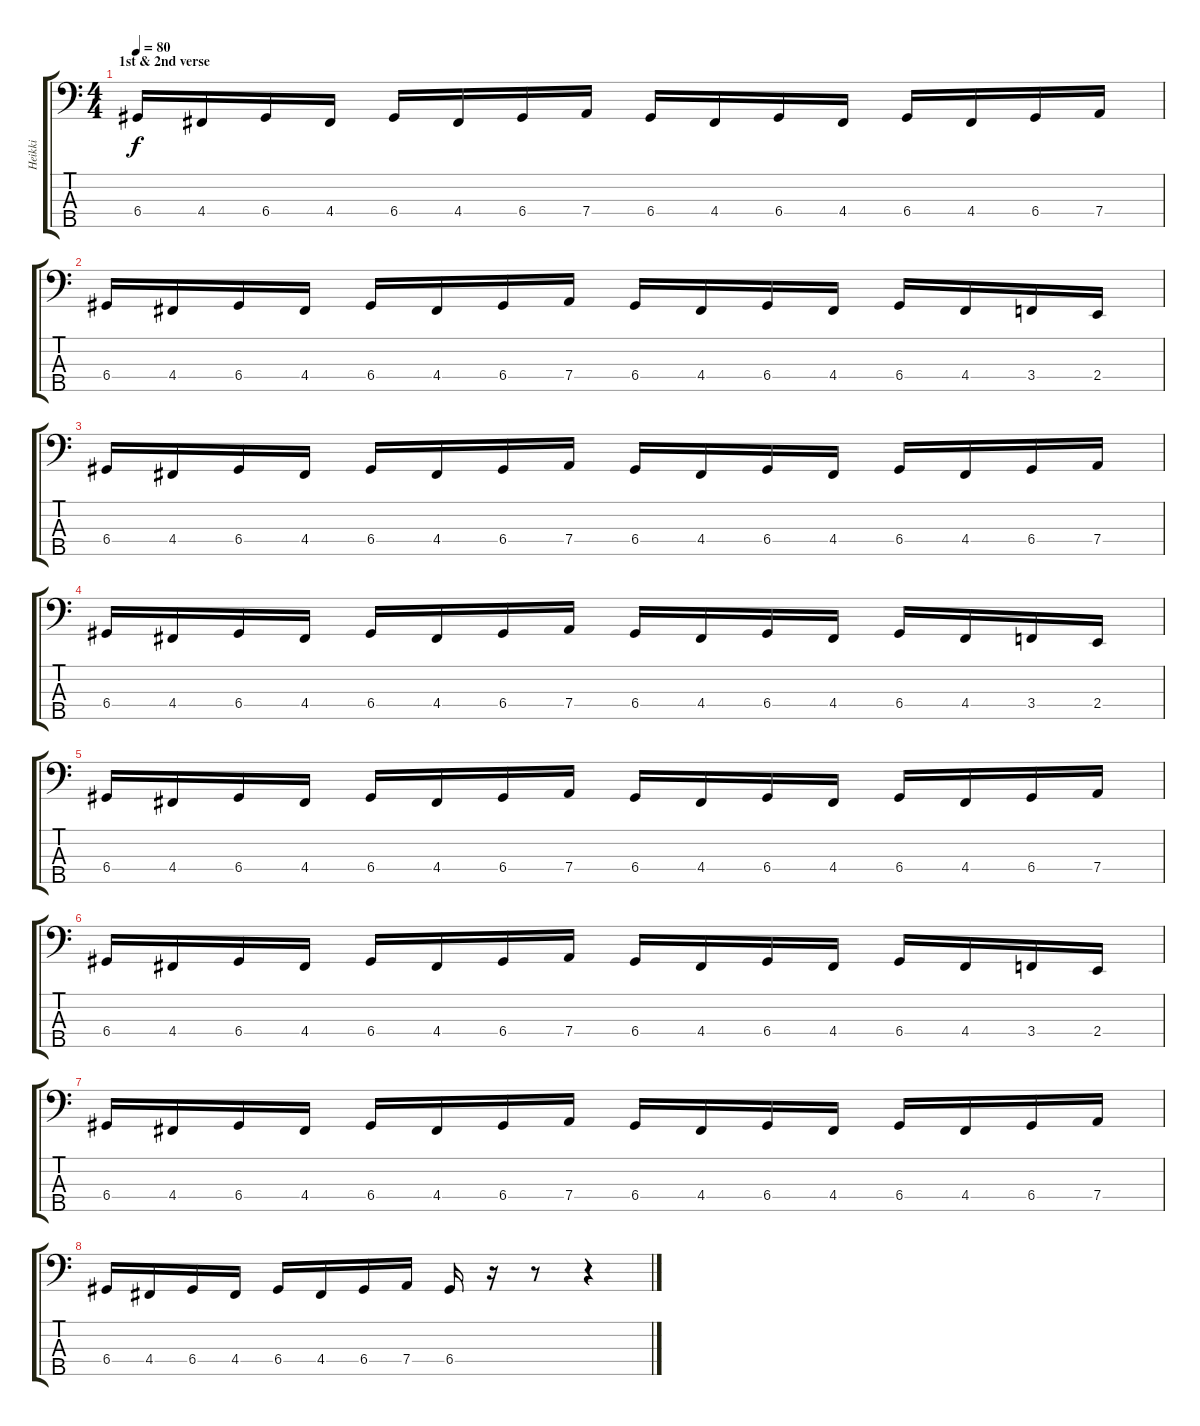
\track ("Heikki" "Heikki") {instrument electricbassfinger}
\staff {score tabs}
\tuning (G2 D2 A1 D1 A0) {hide}
\ts (4 4)
\section ("" "1st & 2nd verse")
\tempo 80
\clef f4
\ks c
6.4.16{dy f} 4.4.16 6.4.16 4.4.16 6.4.16 4.4.16 6.4.16 7.4.16 6.4.16 4.4.16 6.4.16 4.4.16 6.4.16 4.4.16 6.4.16 7.4.16 |
6.4.16 4.4.16 6.4.16 4.4.16 6.4.16 4.4.16 6.4.16 7.4.16 6.4.16 4.4.16 6.4.16 4.4.16 6.4.16 4.4.16 3.4.16 2.4.16 |
6.4.16 4.4.16 6.4.16 4.4.16 6.4.16 4.4.16 6.4.16 7.4.16 6.4.16 4.4.16 6.4.16 4.4.16 6.4.16 4.4.16 6.4.16 7.4.16 |
6.4.16 4.4.16 6.4.16 4.4.16 6.4.16 4.4.16 6.4.16 7.4.16 6.4.16 4.4.16 6.4.16 4.4.16 6.4.16 4.4.16 3.4.16 2.4.16 |
6.4.16 4.4.16 6.4.16 4.4.16 6.4.16 4.4.16 6.4.16 7.4.16 6.4.16 4.4.16 6.4.16 4.4.16 6.4.16 4.4.16 6.4.16 7.4.16 |
6.4.16 4.4.16 6.4.16 4.4.16 6.4.16 4.4.16 6.4.16 7.4.16 6.4.16 4.4.16 6.4.16 4.4.16 6.4.16 4.4.16 3.4.16 2.4.16 |
6.4.16 4.4.16 6.4.16 4.4.16 6.4.16 4.4.16 6.4.16 7.4.16 6.4.16 4.4.16 6.4.16 4.4.16 6.4.16 4.4.16 6.4.16 7.4.16 |
6.4.16 4.4.16 6.4.16 4.4.16 6.4.16 4.4.16 6.4.16 7.4.16 6.4.16 r.16 r.8 r.4
